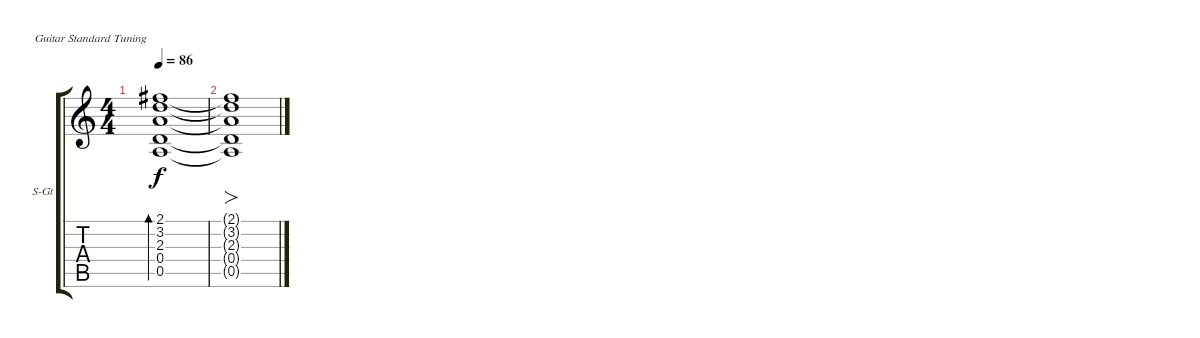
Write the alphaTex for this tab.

\defaultSystemsLayout 4
\bracketExtendMode groupsimilarinstruments
\firstSystemTrackNameOrientation horizontal
\otherSystemsTrackNameOrientation horizontal
\track ("Matt" "S-Gt") {instrument acousticguitarsteel}
\staff {score tabs}
\tuning (E4 B3 G3 D3 A2 E2)
\ts (4 4)
\tempo 86
\clef g2
\ks c
(2.1 3.2 2.3 0.4 0.5).1{bd 30 dy f} |
(2.1{t} 3.2{t} 2.3{t} 0.4{t} 0.5{t}).1{fo}
